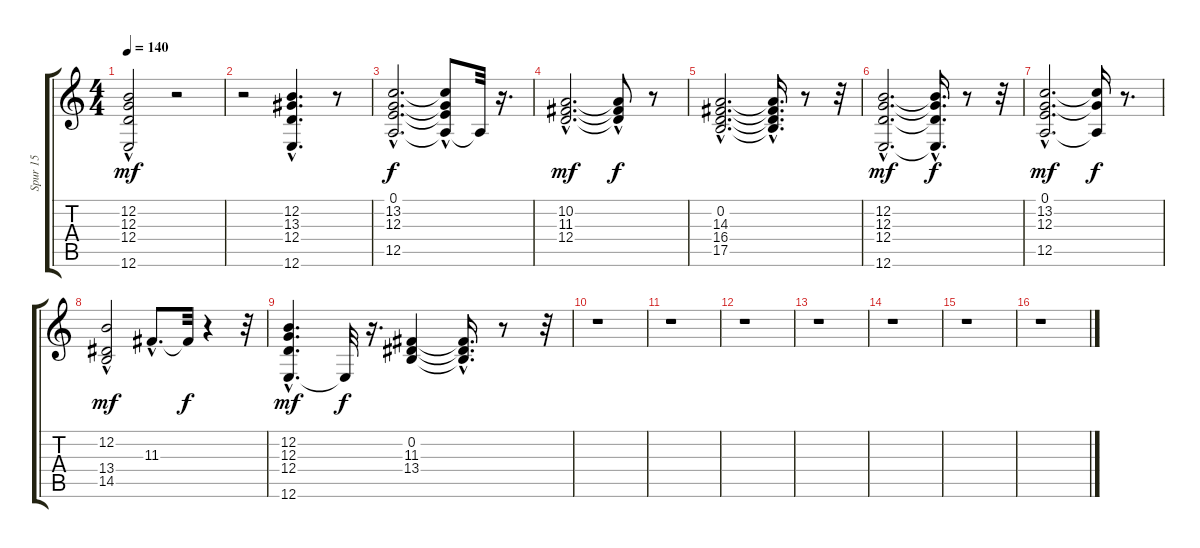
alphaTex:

\track ("Spur 15" "Spur 15") {instrument electricpiano2}
\staff {score tabs}
\tuning (E4 B3 G3 D3 A2 E2) {hide}
\ts (4 4)
\tempo 140
\clef g2
\ks c
(12.2{hac} 12.3{hac} 12.4{hac} 12.6).2{dy mf} r.2 |
r.2 (12.2 13.3{hac} 12.4 12.6{hac}).4{d} r.8 |
(0.1{hac} 13.2{hac} 12.3{hac} 12.5{hac}).2{d dy f} (0.1{hac t} 13.2{t} 12.3{hac t} 12.5{t}).8 12.5{t}.32 r.16{d} |
(10.2{hac} 11.3{hac} 12.4{hac}).2{d dy mf} (10.2{hac t} 11.3{t} 12.4{hac t}).8{dy f} r.8 |
(0.2{hac} 14.3{hac} 16.4{hac} 17.5{hac}).2{d} (0.2{hac t} 14.3{hac t} 16.4{t} 17.5{t}).16{d} r.8 r.32 |
(12.2{hac} 12.3{hac} 12.4{hac} 12.6{hac}).2{d dy mf} (12.2{hac t} 12.3{hac t} 12.4{t} 12.6{hac t}).16{d dy f} r.8 r.32 |
(0.1{hac} 13.2{hac} 12.3{hac} 12.5{hac}).2{d dy mf} (13.2{t} 12.3{t} 12.5{t}).16{dy f} r.8{d} |
(12.2{hac} 13.4{hac} 14.5{hac}).2{dy mf} 11.3{hac}.8{d} 11.3{t}.32{dy f} r.4 r.32 |
(12.2 12.3 12.4 12.6{hac}).4{d dy mf} 12.6{t}.32{dy f} r.16{d} (0.2 11.3 13.4).4 (0.2{hac t} 11.3{hac t} 13.4{hac t}).16{d} r.8 r.32 |
r.1 |
r.1 |
r.1 |
r.1 |
r.1 |
r.1 |
r.1
